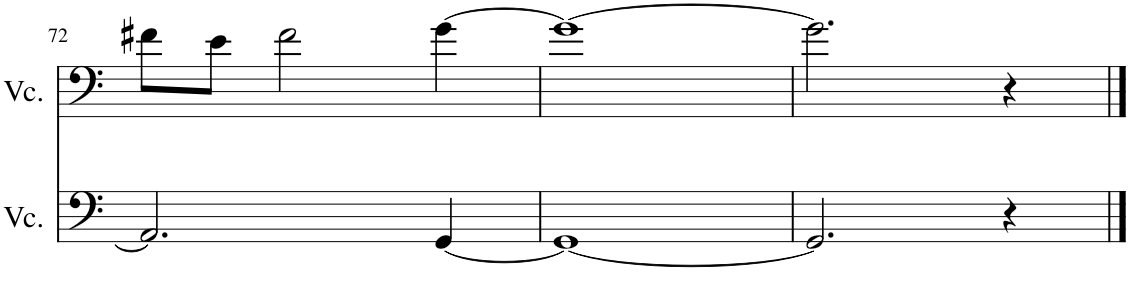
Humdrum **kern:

**kern	**kern
*part2	*part1
*staff2	*staff1
*I"Violoncello2	*I"Violoncello1
*I'Vc.	*I'Vc.
!!LO:PB:g=z
*clefF4	*clefF4
*k[]	*k[]
*M4/4	*M4/4
=72	=72
2.AA/]	8f#X\L
.	8e\J
.	2f#\
[4GG/	[4g\
=73	=73
1GG_	1g_
=74	=74
2.GG/]	2.g\]
4r	4r
==	==
*-	*-
